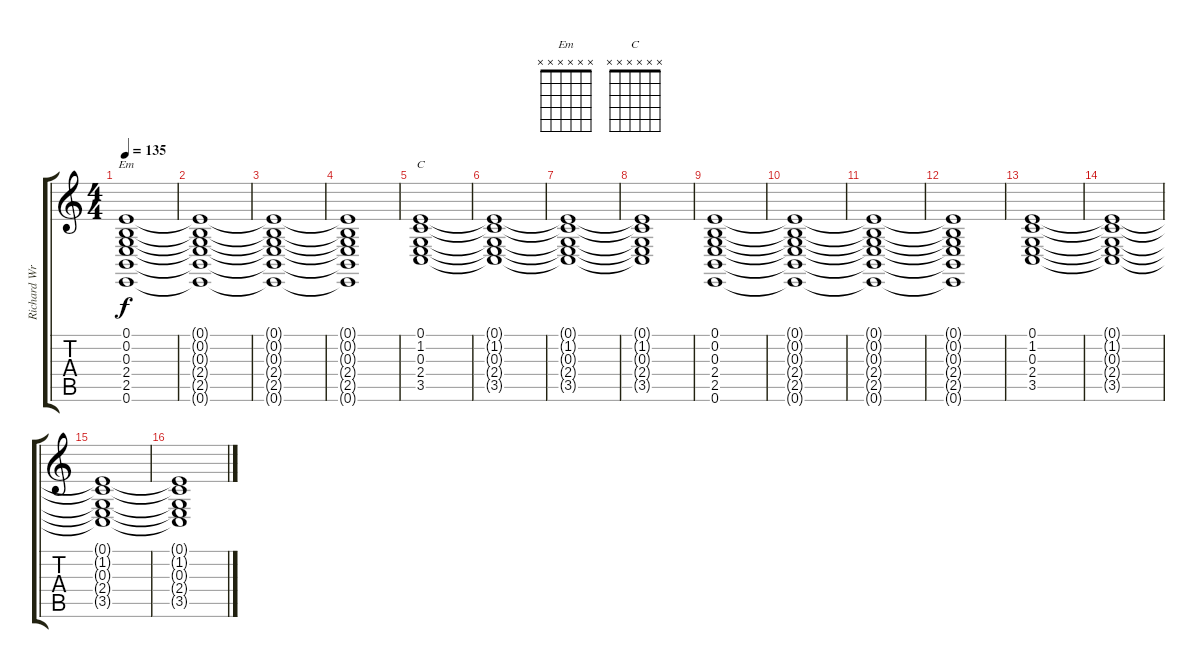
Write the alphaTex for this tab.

\track ("Richard Wright / Synths (pads)" "Richard Wr") {instrument pad2warm}
\staff {score tabs}
\tuning (E4 B3 G3 D3 A2 E2) {hide}
\chord ("Em" x x x x x x)
\chord ("C" x x x x x x)
\ts (4 4)
\tempo 135
\clef g2
\ks c
(0.1 0.2 0.3 2.4 2.5 0.6).1{ch "Em" dy f} |
(0.1{t} 0.2{t} 0.3{t} 2.4{t} 2.5{t} 0.6{t}).1 |
(0.1{t} 0.2{t} 0.3{t} 2.4{t} 2.5{t} 0.6{t}).1 |
(0.1{t} 0.2{t} 0.3{t} 2.4{t} 2.5{t} 0.6{t}).1 |
(0.1 1.2 0.3 2.4 3.5).1{ch "C"} |
(0.1{t} 1.2{t} 0.3{t} 2.4{t} 3.5{t}).1 |
(0.1{t} 1.2{t} 0.3{t} 2.4{t} 3.5{t}).1 |
(0.1{t} 1.2{t} 0.3{t} 2.4{t} 3.5{t}).1 |
(0.1 0.2 0.3 2.4 2.5 0.6).1 |
(0.1{t} 0.2{t} 0.3{t} 2.4{t} 2.5{t} 0.6{t}).1 |
(0.1{t} 0.2{t} 0.3{t} 2.4{t} 2.5{t} 0.6{t}).1 |
(0.1{t} 0.2{t} 0.3{t} 2.4{t} 2.5{t} 0.6{t}).1 |
(0.1 1.2 0.3 2.4 3.5).1 |
(0.1{t} 1.2{t} 0.3{t} 2.4{t} 3.5{t}).1 |
(0.1{t} 1.2{t} 0.3{t} 2.4{t} 3.5{t}).1 |
(0.1{t} 1.2{t} 0.3{t} 2.4{t} 3.5{t}).1
